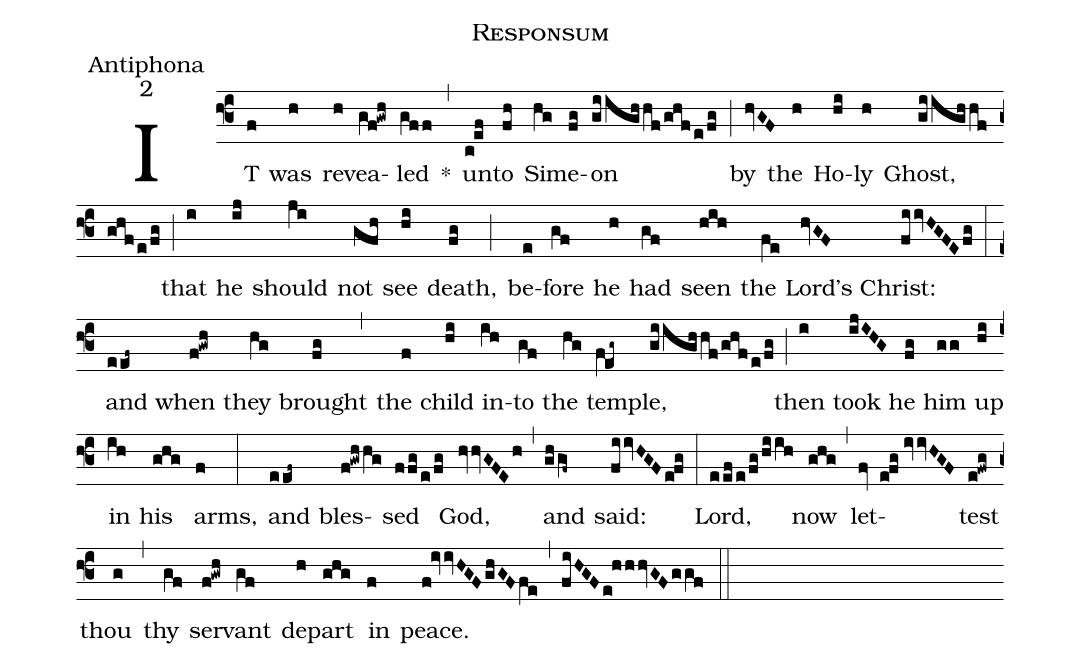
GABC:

name:Responsum;
office-part:Antiphona;
mode:2;
%%
(f3) IT(f) was(h) re(h)vea(gf!gwh)led(gff) *(,) un(c!ef)to(fh) Si(hg)me(fg)on(giighhf/ghf/e/fg) (;) by(hvGF) the(h) Ho(hi)ly(h) Ghost,(giighhf/ghf/e/fg) (;) that(i) he(ij) should(ji) not(gfh) see(hi) death,(fg) (;) be(e)fore(gf) he(h) had(gf) seen(hih) the(fe) Lord'(hvGF)s Christ:(fiivHGFEfg) (:) and(eef~) when(f!gwh) they(hg) brought(fg) (,) the(f) child(hi) in(ih)to(gf) the(hg) tem(fV@eg~)ple,(giighhf/ghf/e/fg) (;) then(i) took(ijIHG) he(fg) him(gg) up(hi) in(ih) his(ghg) arms,(f) (:) and(eef~) bles(f!gwhhg)sed(ffg/e/fg) God,(hvvGFEh) (,) and(gh/gf~) said:(fiivHGF/e!fg) (:) Lord,(eef/e/fg/hiih) now(ghg) (,) let(fv e!fg//ivvHGF)test(e!fwg) thou(g) (,) thy(gf) ser(f!gwh)vant(gf) de(h)part(ghg) in(f) peace.(f!ivvHGF/ghGFfe) (,) (fiHGFe!hhhvGFggf) (::)
